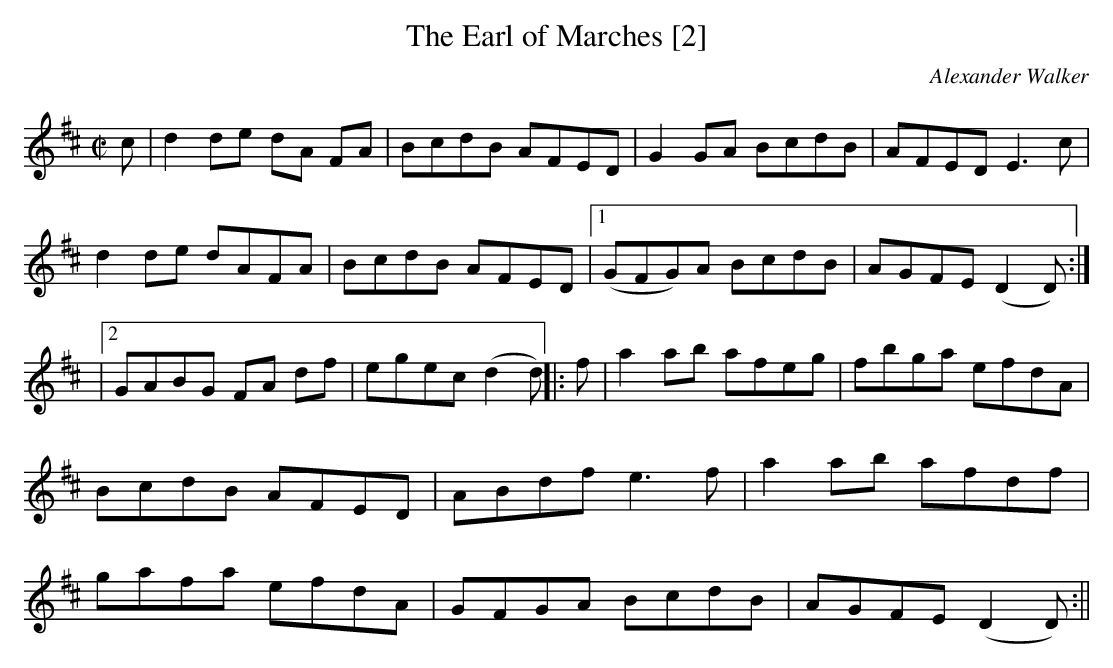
X:1
T:Earl of Marches [2], The
C:Alexander Walker
M:C|
L:1/8
K:D
c|d2 de dA FA|BcdB AFED|G2 GA BcdB|AFED E3c|
d2 de dAFA|BcdB AFED|1 (GFG)A BcdB|AGFE (D2D):|
|2 GABG FA df|egec (d2d)||:f|a2 ab afeg|fbga efdA|
BcdB AFED|ABdf e3f|a2 ab afdf|
gafa efdA|GFGA BcdB|AGFE (D2D):||
